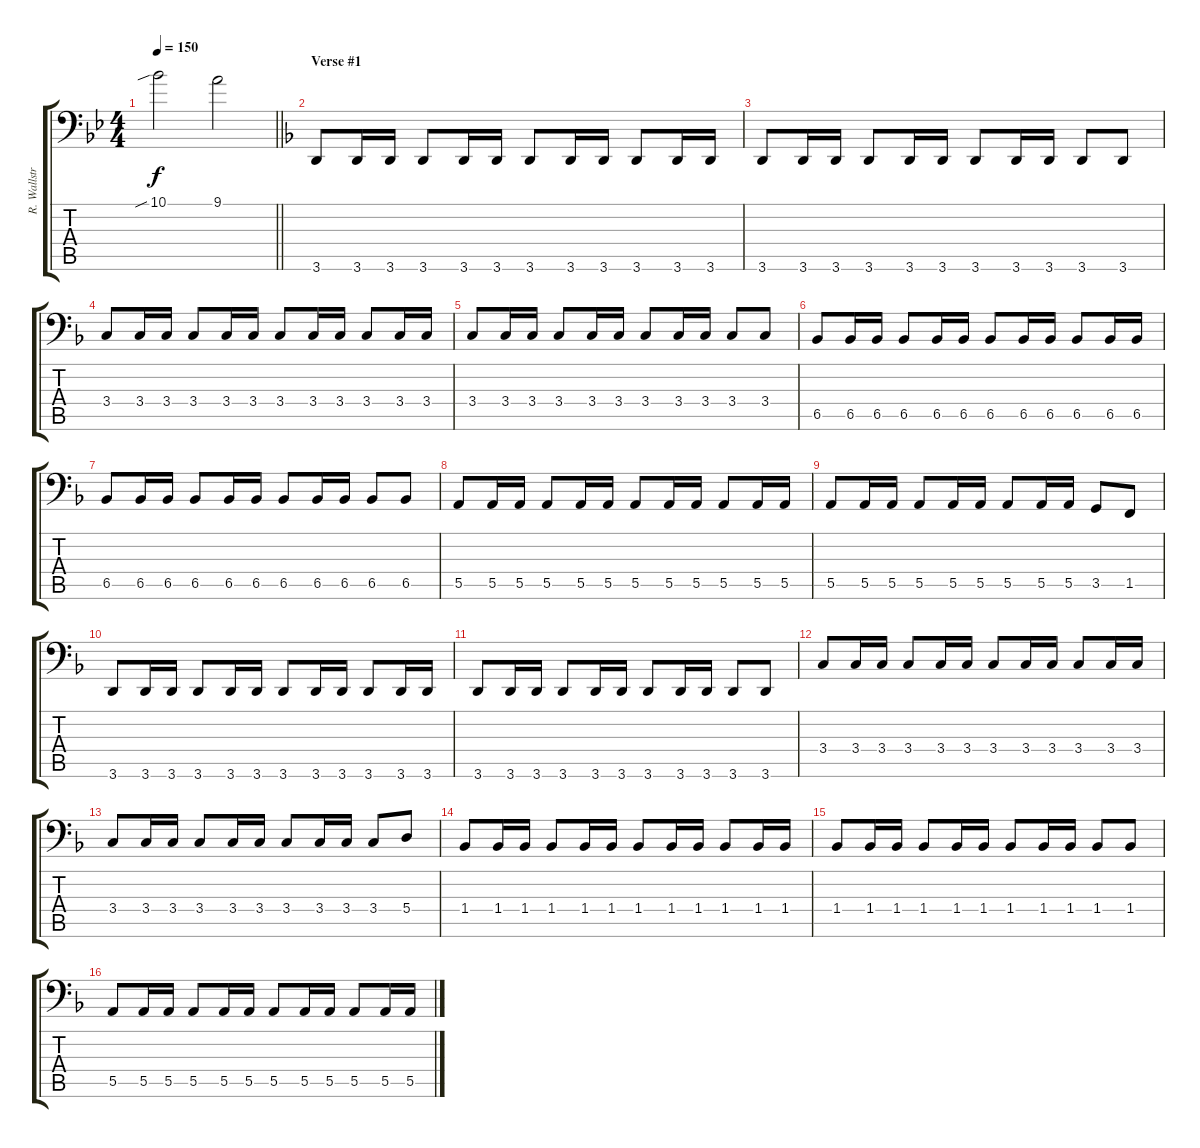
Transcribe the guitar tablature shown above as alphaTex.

\track ("R. Wallström (Bass)" "R. Wallstr") {instrument electricbassfinger}
\staff {score tabs}
\tuning (C3 G2 D2 A1 E1 B0) {hide}
\ts (4 4)
\tempo 150
\clef f4
\barLineRight lightlight
\ks gminor
10.1{sib}.2{dy f} 9.1.2 |
\section ("" "Verse #1")
\ks dminor
3.6.8 3.6.16 3.6.16 3.6.8 3.6.16 3.6.16 3.6.8 3.6.16 3.6.16 3.6.8 3.6.16 3.6.16 |
3.6.8 3.6.16 3.6.16 3.6.8 3.6.16 3.6.16 3.6.8 3.6.16 3.6.16 3.6.8 3.6.8 |
3.4.8 3.4.16 3.4.16 3.4.8 3.4.16 3.4.16 3.4.8 3.4.16 3.4.16 3.4.8 3.4.16 3.4.16 |
3.4.8 3.4.16 3.4.16 3.4.8 3.4.16 3.4.16 3.4.8 3.4.16 3.4.16 3.4.8 3.4.8 |
6.5.8 6.5.16 6.5.16 6.5.8 6.5.16 6.5.16 6.5.8 6.5.16 6.5.16 6.5.8 6.5.16 6.5.16 |
6.5.8 6.5.16 6.5.16 6.5.8 6.5.16 6.5.16 6.5.8 6.5.16 6.5.16 6.5.8 6.5.8 |
5.5.8 5.5.16 5.5.16 5.5.8 5.5.16 5.5.16 5.5.8 5.5.16 5.5.16 5.5.8 5.5.16 5.5.16 |
5.5.8 5.5.16 5.5.16 5.5.8 5.5.16 5.5.16 5.5.8 5.5.16 5.5.16 3.5.8 1.5.8 |
3.6.8 3.6.16 3.6.16 3.6.8 3.6.16 3.6.16 3.6.8 3.6.16 3.6.16 3.6.8 3.6.16 3.6.16 |
3.6.8 3.6.16 3.6.16 3.6.8 3.6.16 3.6.16 3.6.8 3.6.16 3.6.16 3.6.8 3.6.8 |
3.4.8 3.4.16 3.4.16 3.4.8 3.4.16 3.4.16 3.4.8 3.4.16 3.4.16 3.4.8 3.4.16 3.4.16 |
3.4.8 3.4.16 3.4.16 3.4.8 3.4.16 3.4.16 3.4.8 3.4.16 3.4.16 3.4.8 5.4.8 |
1.4.8 1.4.16 1.4.16 1.4.8 1.4.16 1.4.16 1.4.8 1.4.16 1.4.16 1.4.8 1.4.16 1.4.16 |
1.4.8 1.4.16 1.4.16 1.4.8 1.4.16 1.4.16 1.4.8 1.4.16 1.4.16 1.4.8 1.4.8 |
5.5.8 5.5.16 5.5.16 5.5.8 5.5.16 5.5.16 5.5.8 5.5.16 5.5.16 5.5.8 5.5.16 5.5.16
